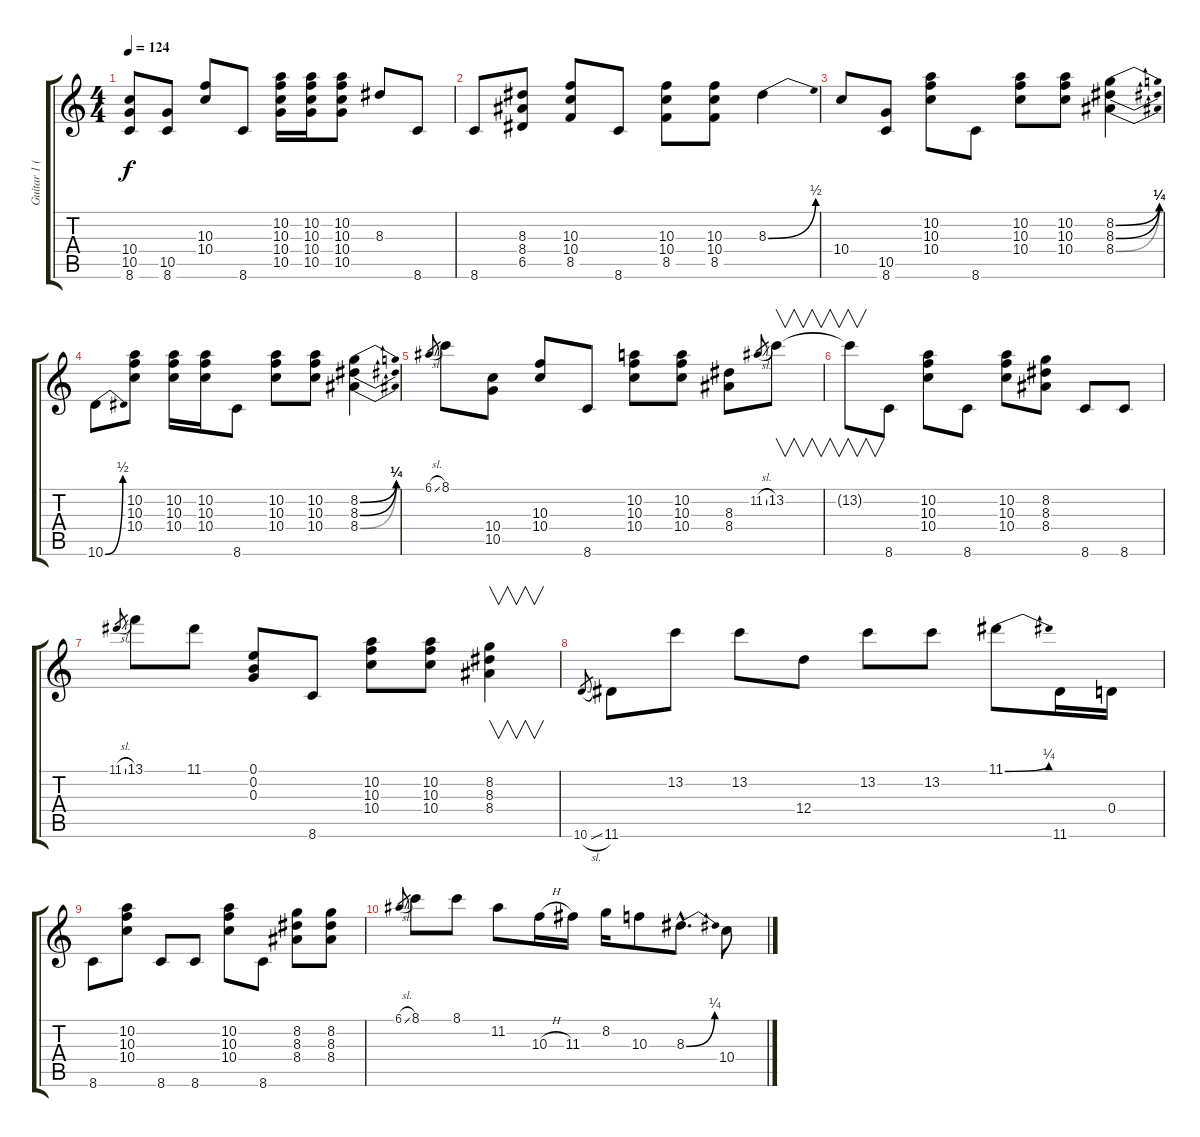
\track ("Guitar 1 (Standard Tuning)" "Guitar 1 (") {instrument distortionguitar}
\staff {score tabs}
\tuning (E4 B3 G3 D3 A2 E2) {hide}
\ts (4 4)
\tempo 124
\clef g2
\ks c
(10.4 10.5 8.6).8{dy f} (10.5 8.6).8 (10.3 10.4).8 8.6.8 (10.2 10.3 10.4 10.5).16 (10.2 10.3 10.4 10.5).16 (10.2 10.3 10.4 10.5).8 8.3.8 8.6.8 |
8.6.8 (8.3 8.4 6.5).8 (10.3 10.4 8.5).8 8.6.8 (10.3 10.4 8.5).8 (10.3 10.4 8.5).8 8.3{be (bend 0 0 60 2)}.4 |
10.4.8 (10.5 8.6).8 (10.2 10.3 10.4).8 8.6.8 (10.2 10.3 10.4).8 (10.2 10.3 10.4).8 (8.2{be (bend 0 0 60 1)} 8.3{be (bend 0 0 60 1)} 8.4{be (bend 0 0 60 1)}).4 |
10.6{be (bend 0 0 60 2)}.8 (10.2 10.3 10.4).8 (10.2 10.3 10.4).16 (10.2 10.3 10.4).16 8.6.8 (10.2 10.3 10.4).8 (10.2 10.3 10.4).8 (8.2{be (bend 0 0 60 1)} 8.3{be (bend 0 0 60 1)} 8.4{be (bend 0 0 60 1)}).4 |
6.1{sl}.8{gr} 8.1.8 (10.4 10.5).8 (10.3 10.4).8 8.6.8 (10.2 10.3 10.4).8 (10.2 10.3 10.4).8 (8.3 8.4).8 11.2{sl}.8{gr} 13.2.8{v} |
13.2{t}.8{v} 8.6.8 (10.2 10.3 10.4).8 8.6.8 (10.2 10.3 10.4).8 (8.2 8.3 8.4).8 8.6.8 8.6.8 |
11.1{sl}.8{gr} 13.1.8 11.1.8 (0.1 0.2 0.3).8 8.6.8 (10.2 10.3 10.4).8 (10.2 10.3 10.4).8 (8.2 8.3 8.4).4{v} |
10.6{sl}.8{gr} 11.6.8 13.2.8 13.2.8 12.4.8 13.2.8 13.2.8 11.1{be (bend 0 0 60 1)}.8 11.6.16 0.4.16 |
8.6.8 (10.2 10.3 10.4).8 8.6.8 8.6.8 (10.2 10.3 10.4).8 8.6.8 (8.2 8.3 8.4).8 (8.2 8.3 8.4).8 |
6.1{sl}.8{gr} 8.1.8 8.1.8 11.2.8 10.3{h}.16 11.3.16 8.2.16 10.3.8 8.3{be (bend 0 0 60 1) hac}.8{d} 10.4.8
